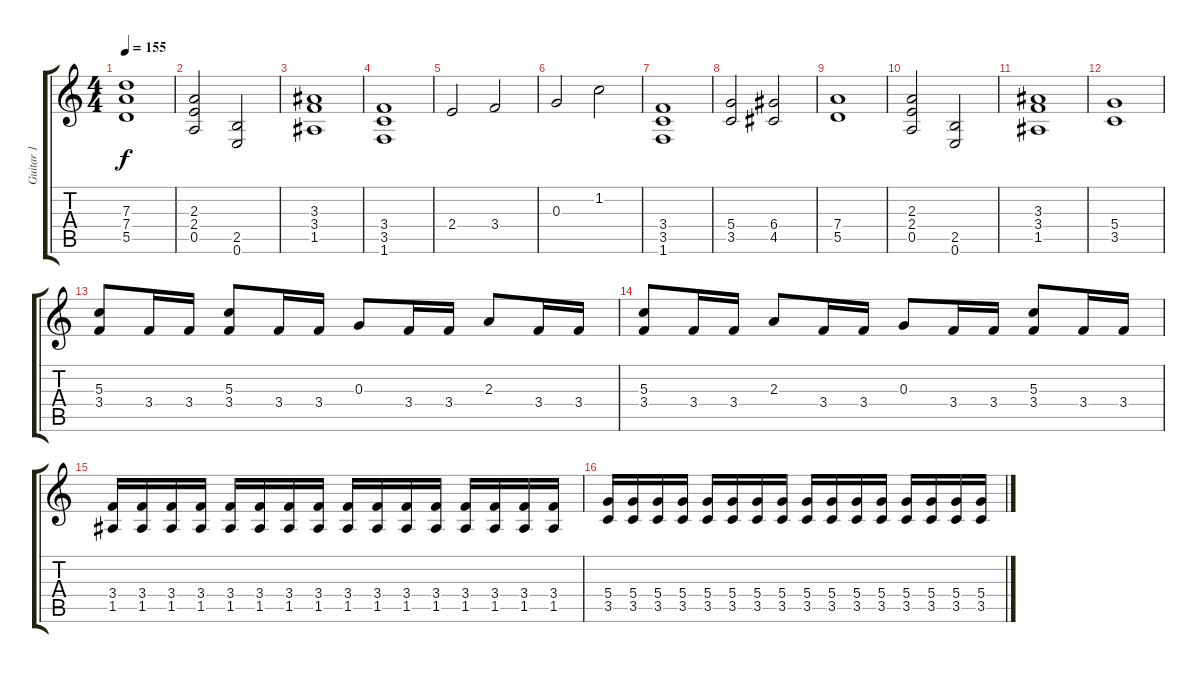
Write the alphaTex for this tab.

\track ("Guitar 1" "Guitar 1") {instrument distortionguitar}
\staff {score tabs}
\tuning (E4 B3 G3 D3 A2 E2) {hide}
\ts (4 4)
\tempo 155
\clef g2
\ks c
(7.3 7.4 5.5).1{dy f} |
(2.3 2.4 0.5).2 (2.5 0.6).2 |
(3.3 3.4 1.5).1 |
(3.4 3.5 1.6).1 |
2.4.2 3.4.2 |
0.3.2 1.2.2 |
(3.4 3.5 1.6).1 |
(5.4 3.5).2 (6.4 4.5).2 |
(7.4 5.5).1 |
(2.3 2.4 0.5).2 (2.5 0.6).2 |
(3.3 3.4 1.5).1 |
(5.4 3.5).1 |
(5.3 3.4).8 3.4.16 3.4.16 (5.3 3.4).8 3.4.16 3.4.16 0.3.8 3.4.16 3.4.16 2.3.8 3.4.16 3.4.16 |
(5.3 3.4).8 3.4.16 3.4.16 2.3.8 3.4.16 3.4.16 0.3.8 3.4.16 3.4.16 (5.3 3.4).8 3.4.16 3.4.16 |
(3.4 1.5).16 (3.4 1.5).16 (3.4 1.5).16 (3.4 1.5).16 (3.4 1.5).16 (3.4 1.5).16 (3.4 1.5).16 (3.4 1.5).16 (3.4 1.5).16 (3.4 1.5).16 (3.4 1.5).16 (3.4 1.5).16 (3.4 1.5).16 (3.4 1.5).16 (3.4 1.5).16 (3.4 1.5).16 |
(5.4 3.5).16 (5.4 3.5).16 (5.4 3.5).16 (5.4 3.5).16 (5.4 3.5).16 (5.4 3.5).16 (5.4 3.5).16 (5.4 3.5).16 (5.4 3.5).16 (5.4 3.5).16 (5.4 3.5).16 (5.4 3.5).16 (5.4 3.5).16 (5.4 3.5).16 (5.4 3.5).16 (5.4 3.5).16
